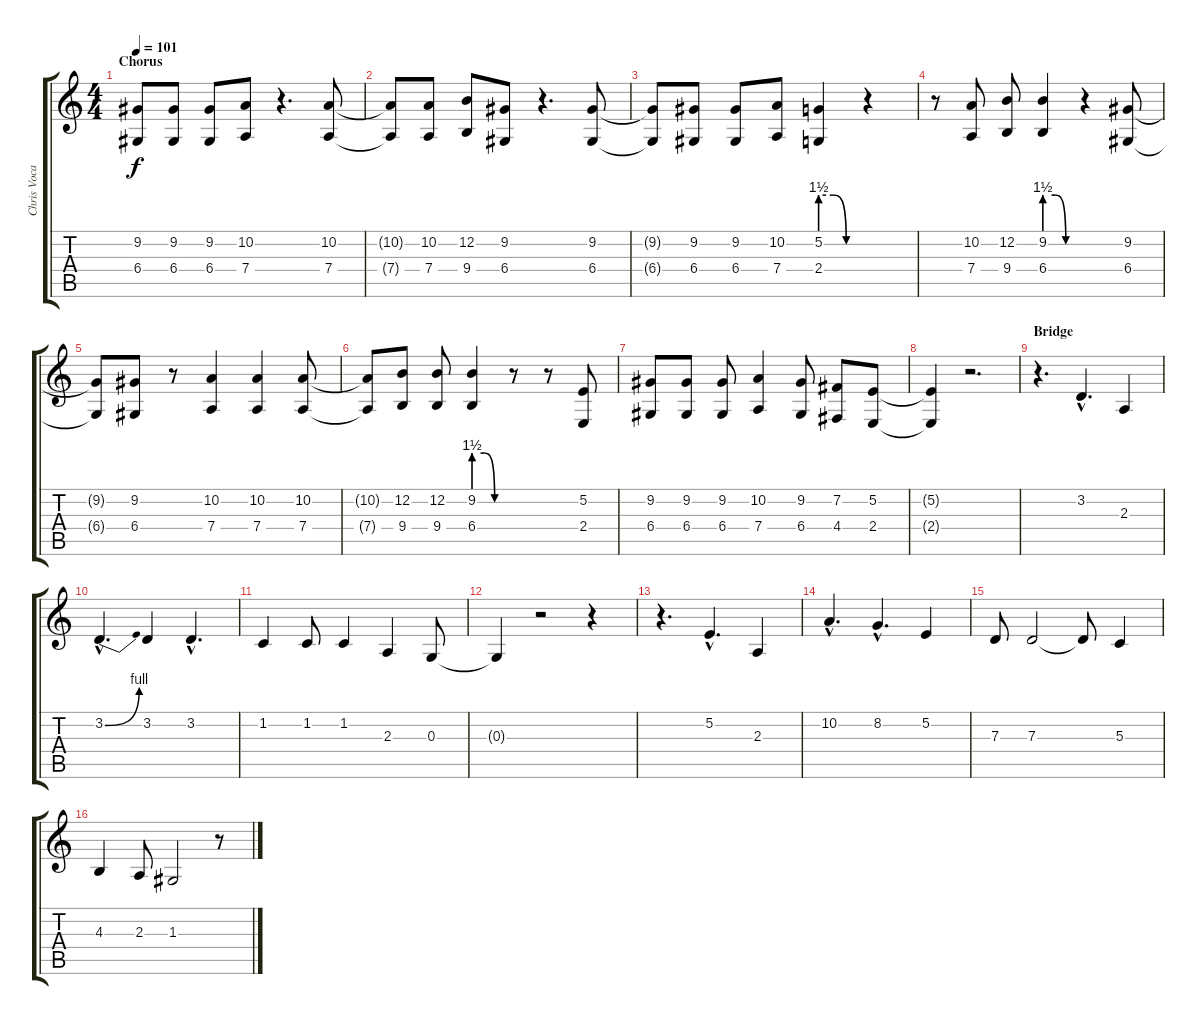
\track ("Chris Vocals" "Chris Voca") {instrument cello}
\staff {score tabs}
\tuning (E4 B3 G3 D3 A2 E2) {hide}
\ts (4 4)
\section ("" "Chorus")
\tempo 101
\clef g2
\ks c
(9.2 6.4).8{dy f} (9.2 6.4).8 (9.2 6.4).8 (10.2 7.4).8 r.4{d} (10.2 7.4).8 |
(10.2{t} 7.4{t}).8 (10.2 7.4).8 (12.2 9.4).8 (9.2 6.4).8 r.4{d} (9.2 6.4).8 |
(9.2{t} 6.4{t}).8 (9.2 6.4).8 (9.2 6.4).8 (10.2 7.4).8 (5.2{be (custom 0 6 20 6 40 0 60 0)} 2.4{be (custom 0 6 20 6 40 0 60 0)}).4 r.4 |
r.8 (10.2 7.4).8 (12.2 9.4).8 (9.2{be (custom 0 6 20 6 40 0 60 0)} 6.4{be (custom 0 6 20 6 40 0 60 0)}).4 r.4 (9.2 6.4).8 |
(9.2{t} 6.4{t}).8 (9.2 6.4).8 r.8 (10.2 7.4).4 (10.2 7.4).4 (10.2 7.4).8 |
(10.2{t} 7.4{t}).8 (12.2 9.4).8 (12.2 9.4).8 (9.2{be (custom 0 6 20 6 40 0 60 0)} 6.4{be (custom 0 6 20 6 40 0 60 0)}).4 r.8 r.8 (5.2 2.4).8 |
(9.2 6.4).8 (9.2 6.4).8 (9.2 6.4).8 (10.2 7.4).4 (9.2 6.4).8 (7.2 4.4).8 (5.2 2.4).8 |
(5.2{t} 2.4{t}).4 r.2{d} |
\section ("" "Bridge")
r.4{d} 3.2{hac}.4{d} 2.3.4 |
3.2{be (bend 0 0 60 4) hac}.4{d} 3.2.4 3.2{hac}.4{d} |
1.2.4 1.2.8 1.2.4 2.3.4 0.3.8 |
0.3{t}.4 r.2 r.4 |
r.4{d} 5.2{hac}.4{d} 2.3.4 |
10.2{hac}.4{d} 8.2{hac}.4{d} 5.2.4 |
7.3.8 7.3.2 7.3{t}.8 5.3.4 |
4.3.4 2.3.8 1.3.2 r.8
